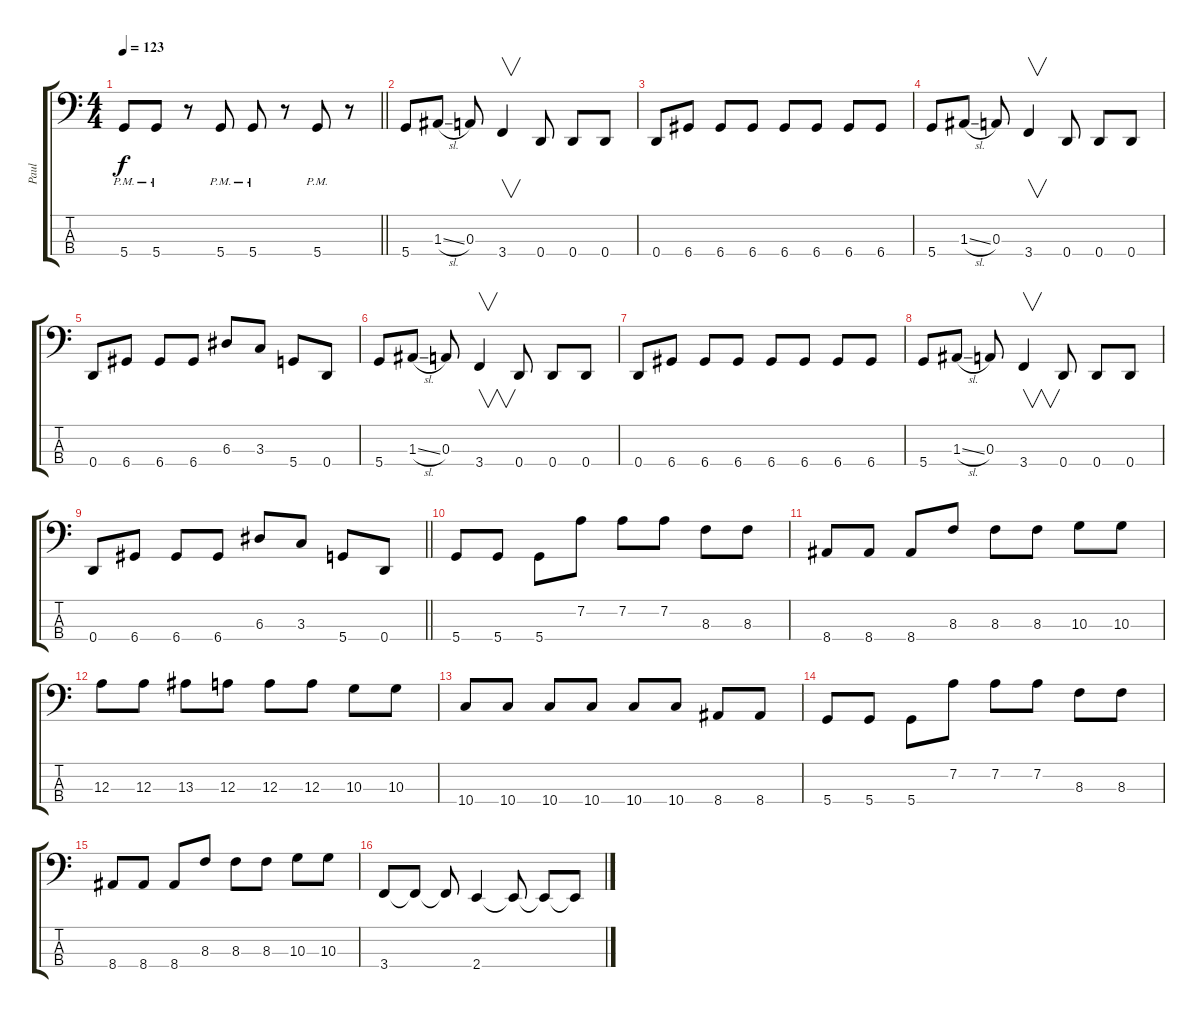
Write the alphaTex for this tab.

\track ("Paul" "Paul") {instrument electricbasspick}
\staff {score tabs}
\tuning (G2 D2 A1 D1) {hide}
\ts (4 4)
\tempo 123
\clef f4
\barLineRight lightlight
\ks c
5.4{pm}.8{dy f} 5.4{pm}.8 r.8 5.4{pm}.8 5.4{pm}.8 r.8 5.4{pm}.8 r.8 |
5.4.8 1.3{sl}.8 0.3.8 3.4.4{v} 0.4.8 0.4.8 0.4.8 |
0.4.8 6.4.8 6.4.8 6.4.8 6.4.8 6.4.8 6.4.8 6.4.8 |
5.4.8 1.3{sl}.8 0.3.8 3.4.4{v} 0.4.8 0.4.8 0.4.8 |
0.4.8 6.4.8 6.4.8 6.4.8 6.3.8 3.3.8 5.4.8 0.4.8 |
5.4.8 1.3{sl}.8 0.3.8 3.4.4{v} 0.4.8 0.4.8 0.4.8 |
0.4.8 6.4.8 6.4.8 6.4.8 6.4.8 6.4.8 6.4.8 6.4.8 |
5.4.8 1.3{sl}.8 0.3.8 3.4.4{v} 0.4.8 0.4.8 0.4.8 |
\barLineRight lightlight
0.4.8 6.4.8 6.4.8 6.4.8 6.3.8 3.3.8 5.4.8 0.4.8 |
5.4.8 5.4.8 5.4.8 7.2.8 7.2.8 7.2.8 8.3.8 8.3.8 |
8.4.8 8.4.8 8.4.8 8.3.8 8.3.8 8.3.8 10.3.8 10.3.8 |
12.3.8 12.3.8 13.3.8 12.3.8 12.3.8 12.3.8 10.3.8 10.3.8 |
10.4.8 10.4.8 10.4.8 10.4.8 10.4.8 10.4.8 8.4.8 8.4.8 |
5.4.8 5.4.8 5.4.8 7.2.8 7.2.8 7.2.8 8.3.8 8.3.8 |
8.4.8 8.4.8 8.4.8 8.3.8 8.3.8 8.3.8 10.3.8 10.3.8 |
3.4.8 3.4{t}.8 3.4{t}.8 2.4.4 2.4{t}.8 2.4{t}.8 2.4{t}.8
